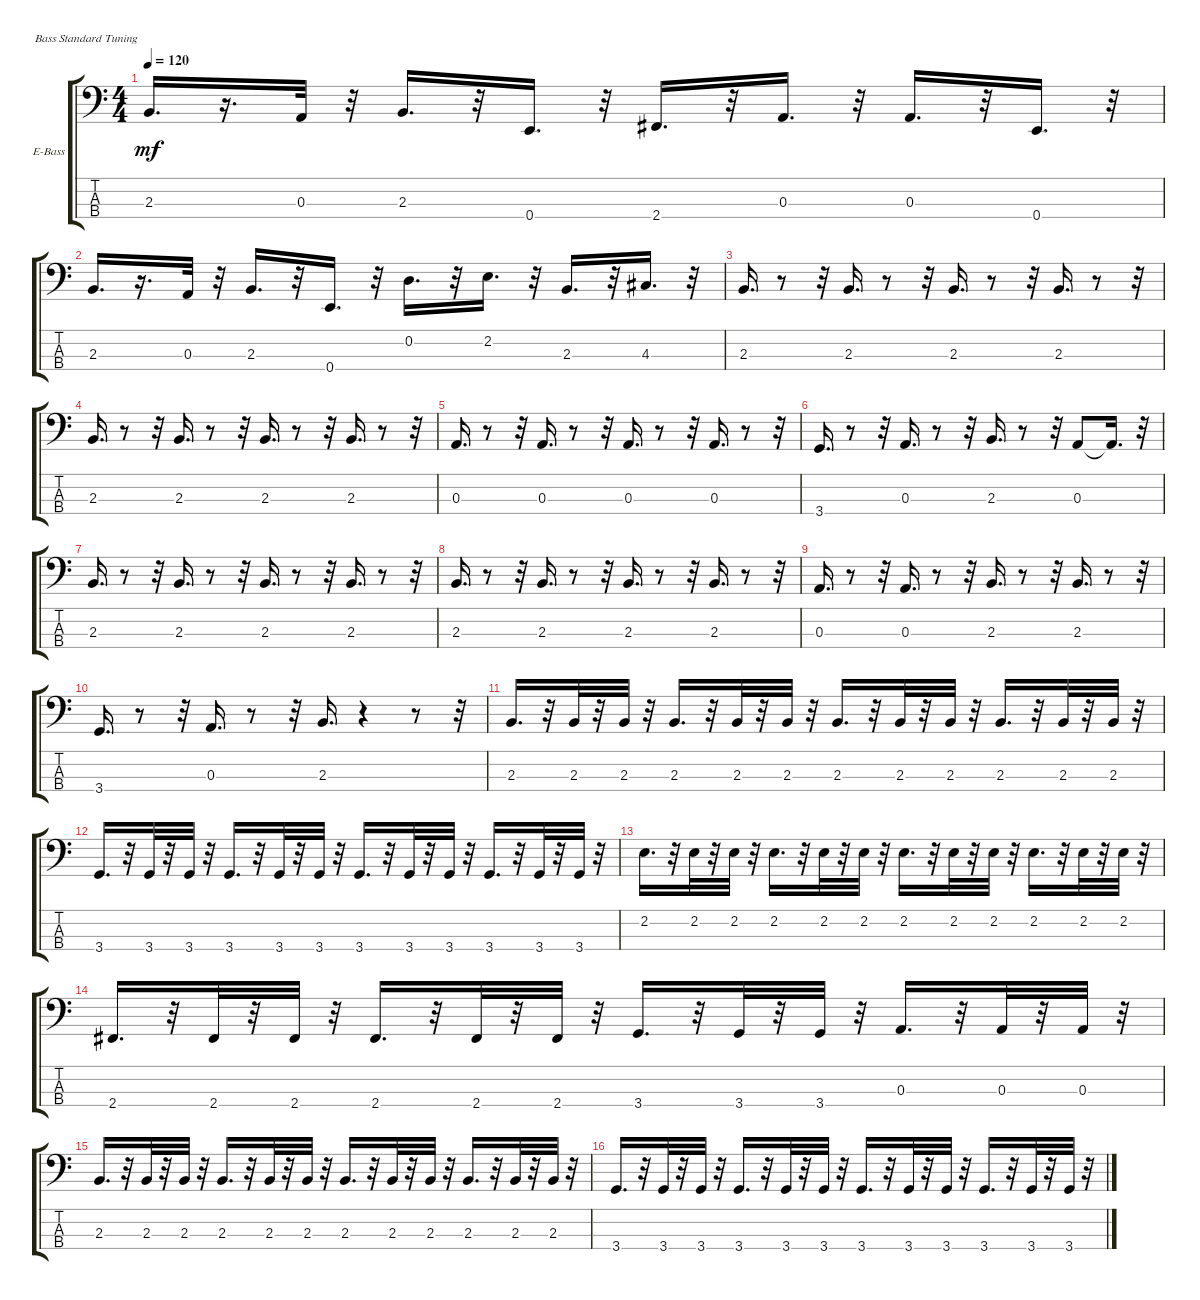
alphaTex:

\bracketExtendMode groupsimilarinstruments
\firstSystemTrackNameOrientation horizontal
\otherSystemsTrackNameOrientation horizontal
\track ("" "E-Bass") {instrument electricbassfinger}
\staff {score tabs}
\tuning (G2 D2 A1 E1)
\ts (4 4)
\tempo 120
\clef f4
\ks c
2.3.16{d dy mf} r.16{d} 0.3.32 r.32 2.3.16{d} r.32 0.4.16{d} r.32 2.4.16{d} r.32 0.3.16{d} r.32 0.3.16{d} r.32 0.4.16{d} r.32 |
2.3.16{d} r.16{d} 0.3.32 r.32 2.3.16{d} r.32 0.4.16{d} r.32 0.2.16{d} r.32 2.2.16{d} r.32 2.3.16{d} r.32 4.3.16{d} r.32 |
2.3.16{d} r.8 r.32 2.3.16{d} r.8 r.32 2.3.16{d} r.8 r.32 2.3.16{d} r.8 r.32 |
2.3.16{d} r.8 r.32 2.3.16{d} r.8 r.32 2.3.16{d} r.8 r.32 2.3.16{d} r.8 r.32 |
0.3.16{d} r.8 r.32 0.3.16{d} r.8 r.32 0.3.16{d} r.8 r.32 0.3.16{d} r.8 r.32 |
3.4.16{d} r.8 r.32 0.3.16{d} r.8 r.32 2.3.16{d} r.8 r.32 0.3.8 0.3{t}.16{d} r.32 |
2.3.16{d} r.8 r.32 2.3.16{d} r.8 r.32 2.3.16{d} r.8 r.32 2.3.16{d} r.8 r.32 |
2.3.16{d} r.8 r.32 2.3.16{d} r.8 r.32 2.3.16{d} r.8 r.32 2.3.16{d} r.8 r.32 |
0.3.16{d} r.8 r.32 0.3.16{d} r.8 r.32 2.3.16{d} r.8 r.32 2.3.16{d} r.8 r.32 |
3.4.16{d} r.8 r.32 0.3.16{d} r.8 r.32 2.3.16{d} r.4 r.8 r.32 |
2.3.16{d} r.32 2.3.32 r.32 2.3.32 r.32 2.3.16{d} r.32 2.3.32 r.32 2.3.32 r.32 2.3.16{d} r.32 2.3.32 r.32 2.3.32 r.32 2.3.16{d} r.32 2.3.32 r.32 2.3.32 r.32 |
3.4.16{d} r.32 3.4.32 r.32 3.4.32 r.32 3.4.16{d} r.32 3.4.32 r.32 3.4.32 r.32 3.4.16{d} r.32 3.4.32 r.32 3.4.32 r.32 3.4.16{d} r.32 3.4.32 r.32 3.4.32 r.32 |
2.2.16{d} r.32 2.2.32 r.32 2.2.32 r.32 2.2.16{d} r.32 2.2.32 r.32 2.2.32 r.32 2.2.16{d} r.32 2.2.32 r.32 2.2.32 r.32 2.2.16{d} r.32 2.2.32 r.32 2.2.32 r.32 |
2.4.16{d} r.32 2.4.32 r.32 2.4.32 r.32 2.4.16{d} r.32 2.4.32 r.32 2.4.32 r.32 3.4.16{d} r.32 3.4.32 r.32 3.4.32 r.32 0.3.16{d} r.32 0.3.32 r.32 0.3.32 r.32 |
2.3.16{d} r.32 2.3.32 r.32 2.3.32 r.32 2.3.16{d} r.32 2.3.32 r.32 2.3.32 r.32 2.3.16{d} r.32 2.3.32 r.32 2.3.32 r.32 2.3.16{d} r.32 2.3.32 r.32 2.3.32 r.32 |
3.4.16{d} r.32 3.4.32 r.32 3.4.32 r.32 3.4.16{d} r.32 3.4.32 r.32 3.4.32 r.32 3.4.16{d} r.32 3.4.32 r.32 3.4.32 r.32 3.4.16{d} r.32 3.4.32 r.32 3.4.32 r.32
